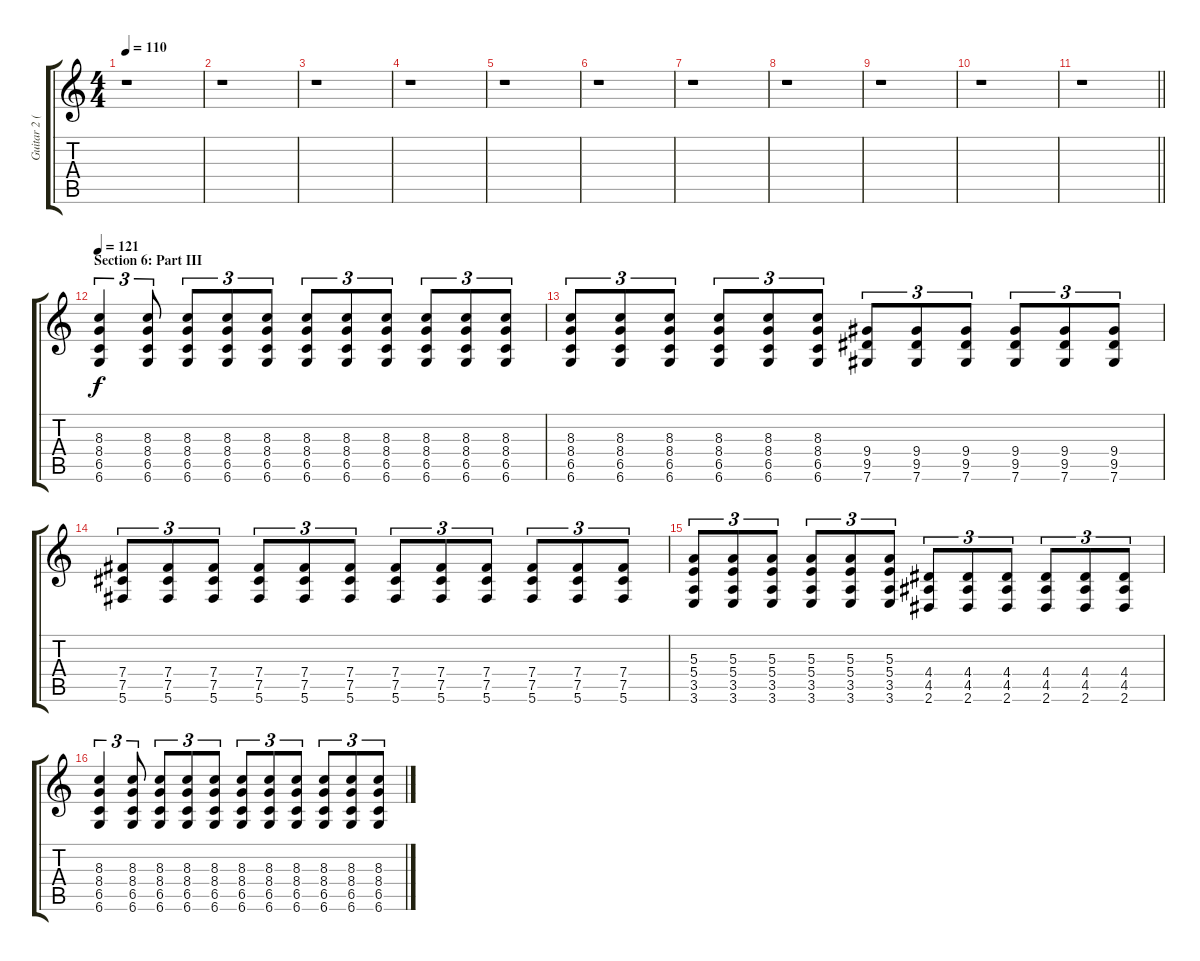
\track ("Guitar 2 (Distortion)" "Guitar 2 (") {instrument distortionguitar}
\staff {score tabs}
\tuning (Db4 Ab3 E3 B2 Gb2 Db2) {hide}
\ts (4 4)
\tempo 110
\clef g2
\ks c
r.1{dy f} |
r.1 |
r.1 |
r.1 |
r.1 |
r.1 |
r.1 |
r.1 |
r.1 |
r.1 |
\barLineRight lightlight
r.1 |
\section ("" "Section 6: Part III")
\tempo 121
(8.3 8.4 6.5 6.6).4{tu (3 2) volume 14 balance 12} (8.3 8.4 6.5 6.6).8{tu (3 2)} (8.3 8.4 6.5 6.6).8{tu (3 2)} (8.3 8.4 6.5 6.6).8{tu (3 2)} (8.3 8.4 6.5 6.6).8{tu (3 2)} (8.3 8.4 6.5 6.6).8{tu (3 2)} (8.3 8.4 6.5 6.6).8{tu (3 2)} (8.3 8.4 6.5 6.6).8{tu (3 2)} (8.3 8.4 6.5 6.6).8{tu (3 2)} (8.3 8.4 6.5 6.6).8{tu (3 2)} (8.3 8.4 6.5 6.6).8{tu (3 2)} |
(8.3 8.4 6.5 6.6).8{tu (3 2)} (8.3 8.4 6.5 6.6).8{tu (3 2)} (8.3 8.4 6.5 6.6).8{tu (3 2)} (8.3 8.4 6.5 6.6).8{tu (3 2)} (8.3 8.4 6.5 6.6).8{tu (3 2)} (8.3 8.4 6.5 6.6).8{tu (3 2)} (9.4 9.5 7.6).8{tu (3 2)} (9.4 9.5 7.6).8{tu (3 2)} (9.4 9.5 7.6).8{tu (3 2)} (9.4 9.5 7.6).8{tu (3 2)} (9.4 9.5 7.6).8{tu (3 2)} (9.4 9.5 7.6).8{tu (3 2)} |
(7.4 7.5 5.6).8{tu (3 2)} (7.4 7.5 5.6).8{tu (3 2)} (7.4 7.5 5.6).8{tu (3 2)} (7.4 7.5 5.6).8{tu (3 2)} (7.4 7.5 5.6).8{tu (3 2)} (7.4 7.5 5.6).8{tu (3 2)} (7.4 7.5 5.6).8{tu (3 2)} (7.4 7.5 5.6).8{tu (3 2)} (7.4 7.5 5.6).8{tu (3 2)} (7.4 7.5 5.6).8{tu (3 2)} (7.4 7.5 5.6).8{tu (3 2)} (7.4 7.5 5.6).8{tu (3 2)} |
(5.3 5.4 3.5 3.6).8{tu (3 2)} (5.3 5.4 3.5 3.6).8{tu (3 2)} (5.3 5.4 3.5 3.6).8{tu (3 2)} (5.3 5.4 3.5 3.6).8{tu (3 2)} (5.3 5.4 3.5 3.6).8{tu (3 2)} (5.3 5.4 3.5 3.6).8{tu (3 2)} (4.4 4.5 2.6).8{tu (3 2)} (4.4 4.5 2.6).8{tu (3 2)} (4.4 4.5 2.6).8{tu (3 2)} (4.4 4.5 2.6).8{tu (3 2)} (4.4 4.5 2.6).8{tu (3 2)} (4.4 4.5 2.6).8{tu (3 2)} |
(8.3 8.4 6.5 6.6).4{tu (3 2)} (8.3 8.4 6.5 6.6).8{tu (3 2)} (8.3 8.4 6.5 6.6).8{tu (3 2)} (8.3 8.4 6.5 6.6).8{tu (3 2)} (8.3 8.4 6.5 6.6).8{tu (3 2)} (8.3 8.4 6.5 6.6).8{tu (3 2)} (8.3 8.4 6.5 6.6).8{tu (3 2)} (8.3 8.4 6.5 6.6).8{tu (3 2)} (8.3 8.4 6.5 6.6).8{tu (3 2)} (8.3 8.4 6.5 6.6).8{tu (3 2)} (8.3 8.4 6.5 6.6).8{tu (3 2)}
